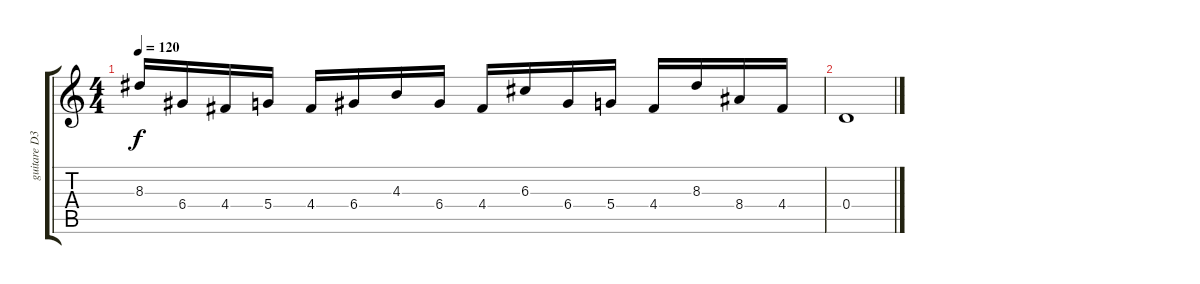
\track ("guitare D3" "guitare D3") {instrument distortionguitar}
\staff {score tabs}
\tuning (E4 B3 G3 D3 A2 E2) {hide}
\ts (4 4)
\tempo 120
\clef g2
\ks c
8.3.16{dy f} 6.4.16 4.4.16 5.4.16 4.4.16 6.4.16 4.3.16 6.4.16 4.4.16 6.3.16 6.4.16 5.4.16 4.4.16 8.3.16 8.4.16 4.4.16 |
0.4.1
